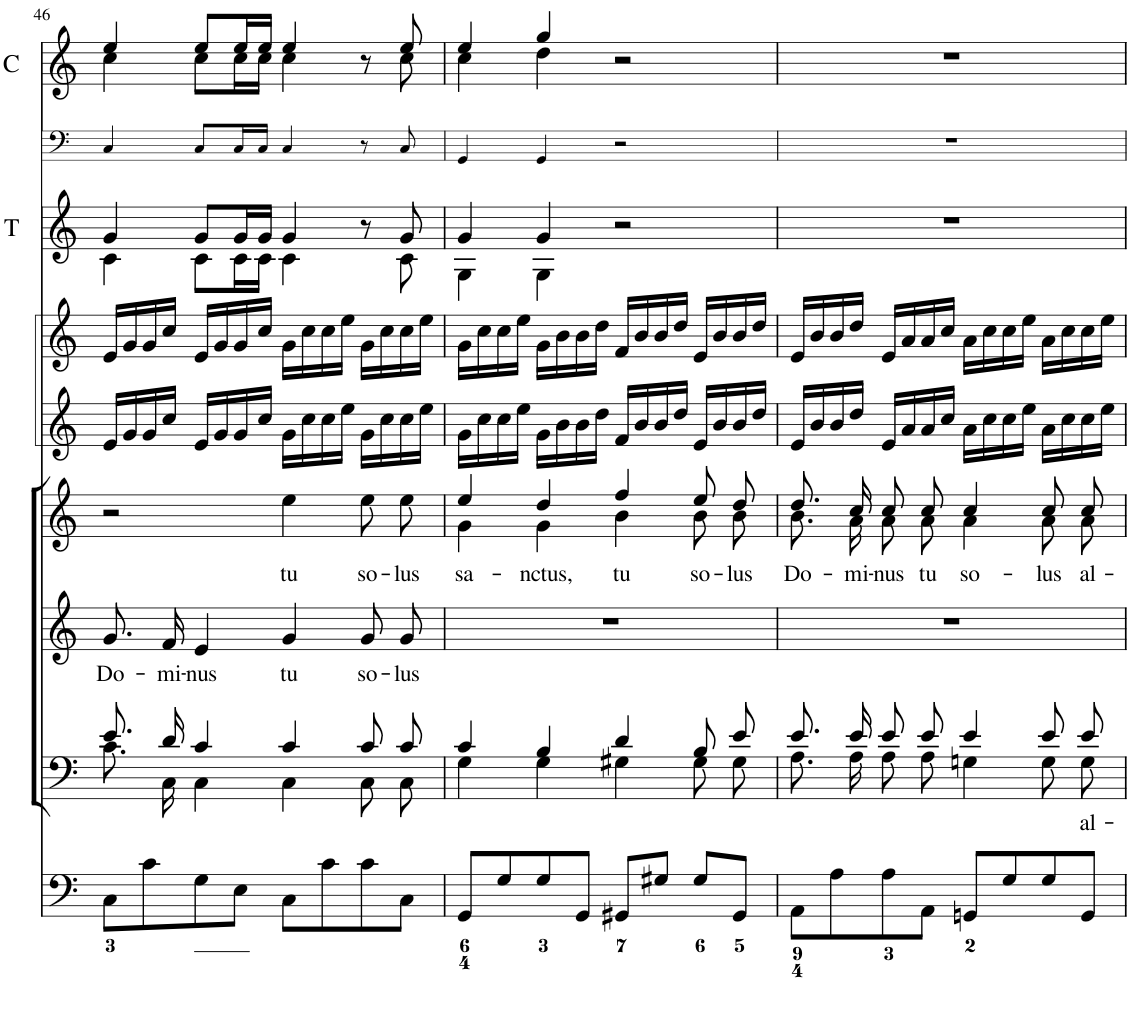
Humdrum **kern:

**kern	**kern	**text	**kern	**text	**kern	**text	**kern	**kern	**kern	**kern	**kern
*part9	*part8	*part8	*part7	*part7	*part6	*part6	*part5	*part4	*part3	*part2	*part1
*staff9	*staff8	*staff8	*staff7	*staff7	*staff6	*staff6	*staff5	*staff4	*staff3	*staff2	*staff1
*I"Organ	*I"Voice	*	*I"Alto	*	*I"Voice	*	*I"Violin	*I"Violini	*I"Trombe	*I"Timpani	*I"Clarini in C
*	*	*	*	*	*	*	*I'Vln	*I'Vln	*I'T	*I'Timp	*I'C
!!LO:PB:g=z
*clefF4	*clefF4	*	*clefG2	*	*clefG2	*	*clefG2	*clefG2	*clefG2	*clefF4	*clefG2
*k[]	*k[]	*	*k[]	*	*k[]	*	*k[]	*k[]	*k[]	*k[]	*k[]
*M4/4	*M4/4	*	*M4/4	*	*M4/4	*	*M4/4	*M4/4	*M4/4	*M4/4	*M4/4
*met(c)	*met(c)	*	*met(c)	*	*met(c)	*	*met(c)	*met(c)	*met(c)	*met(c)	*met(c)
=46	=46	=46	=46	=46	=46	=46	=46	=46	=46	=46	=46
*	*^	*	*	*	*	*	*	*	*	*	*
!	!	!	!	!	!LO:LY:b	!	!	!	!	!	!	!
*	*	*	*	*	*	*	*	*	*	*^	*	*^
8C\L	8.e/L	8.c\L	.	8.g/L	Do-	2r	.	16e/LL	16e/LL	4g/	4c\	4C/	4ee/	4cc\
.	.	.	.	.	.	.	.	16g/	16g/	.	.	.	.	.
8c\	.	.	.	.	.	.	.	16g/	16g/	.	.	.	.	.
!	!	!	!	!	!LO:LY:b	!	!	!	!	!	!	!	!	!
.	16d/Jk	16C\Jk	.	16f/Jk	-mi-	.	.	16cc/JJ	16cc/JJ	.	.	.	.	.
!	!	!	!	!	!LO:LY:b	!	!	!	!	!	!	!	!	!
8G\	4c/	4C\	.	4e/	-nus	.	.	16e/LL	16e/LL	8g/L	8c\L	8C/L	8ee/L	8cc\L
.	.	.	.	.	.	.	.	16g/	16g/	.	.	.	.	.
8E\J	.	.	.	.	.	.	.	16g/	16g/	16g/L	16c\L	16C/L	16ee/L	16cc\L
.	.	.	.	.	.	.	.	16cc/JJ	16cc/JJ	16g/JJ	16c\JJ	16C/JJ	16ee/JJ	16cc\JJ
!	!	!	!	!	!LO:LY:b	!	!LO:LY:b	!	!	!	!	!	!	!
8C\L	4c/	4C\	.	4g/	tu	4ee\	tu	16g\LL	16g\LL	4g/	4c\	4C/	4ee/	4cc\
.	.	.	.	.	.	.	.	16cc\	16cc\	.	.	.	.	.
8c\	.	.	.	.	.	.	.	16cc\	16cc\	.	.	.	.	.
.	.	.	.	.	.	.	.	16ee\JJ	16ee\JJ	.	.	.	.	.
!	!	!	!	!	!LO:LY:b	!	!LO:LY:b	!	!	!	!	!	!	!
8c\	8c/L	8C\L	.	8g/L	so-	8ee\L	so-	16g\LL	16g\LL	8r	8ryy	8r	8r	8ryy
.	.	.	.	.	.	.	.	16cc\	16cc\	.	.	.	.	.
!	!	!	!	!	!LO:LY:b	!	!LO:LY:b	!	!	!	!	!	!	!
8C\J	8c/J	8C\J	.	8g/J	-lus	8ee\J	-lus	16cc\	16cc\	8g/	8c\	8C/	8ee/	8cc\
.	.	.	.	.	.	.	.	16ee\JJ	16ee\JJ	.	.	.	.	.
=47	=47	=47	=47	=47	=47	=47	=47	=47	=47	=47	=47	=47	=47	=47
!	!	!	!	!	!	!	!LO:LY:b	!	!	!	!	!	!	!
*	*	*	*	*	*	*^	*	*	*	*	*	*	*	*
8GG/L	4c/	4G\	.	1r	.	4ee/	4g\	sa-	16g\LL	16g\LL	4g/	4G\	4GG/	4ee/	4cc\
.	.	.	.	.	.	.	.	.	16cc\	16cc\	.	.	.	.	.
8G/	.	.	.	.	.	.	.	.	16cc\	16cc\	.	.	.	.	.
.	.	.	.	.	.	.	.	.	16ee\JJ	16ee\JJ	.	.	.	.	.
!	!	!	!	!	!	!	!	!LO:LY:b	!	!	!	!	!	!	!
8G/	4B/	4G\	.	.	.	4dd/	4g\	-nctus,	16g\LL	16g\LL	4g/	4G\	4GG/	4gg/	4dd\
.	.	.	.	.	.	.	.	.	16b\	16b\	.	.	.	.	.
8GG/J	.	.	.	.	.	.	.	.	16b\	16b\	.	.	.	.	.
.	.	.	.	.	.	.	.	.	16dd\JJ	16dd\JJ	.	.	.	.	.
!	!	!	!	!	!	!	!	!LO:LY:b	!	!	!	!	!	!	!
8GG#X/L	4d/	4G#X\	.	.	.	4ff/	4b\	tu	16f/LL	16f/LL	2r	2ryy	2r	2r	2ryy
.	.	.	.	.	.	.	.	.	16b/	16b/	.	.	.	.	.
8G#X/J	.	.	.	.	.	.	.	.	16b/	16b/	.	.	.	.	.
.	.	.	.	.	.	.	.	.	16dd/JJ	16dd/JJ	.	.	.	.	.
!	!	!	!	!	!	!	!	!LO:LY:b	!	!	!	!	!	!	!
8G#/L	8B/L	8G#\L	.	.	.	8ee/L	8b\L	so-	16e/LL	16e/LL	.	.	.	.	.
.	.	.	.	.	.	.	.	.	16b/	16b/	.	.	.	.	.
!	!	!	!	!	!	!	!	!LO:LY:b	!	!	!	!	!	!	!
8GG#/J	8e/J	8G#\J	.	.	.	8dd/J	8b\J	-lus	16b/	16b/	.	.	.	.	.
.	.	.	.	.	.	.	.	.	16dd/JJ	16dd/JJ	.	.	.	.	.
*	*	*	*	*	*	*	*	*	*	*	*v	*v	*	*v	*v
=48	=48	=48	=48	=48	=48	=48	=48	=48	=48	=48	=48	=48	=48
!	!	!	!	!	!	!	!	!LO:LY:b	!	!	!	!	!
8AA\L	8.e/L	8.A\L	.	1r	.	8.dd/L	8.b\L	Do-	16e/LL	16e/LL	1r	1r	1r
.	.	.	.	.	.	.	.	.	16b/	16b/	.	.	.
8A\	.	.	.	.	.	.	.	.	16b/	16b/	.	.	.
!	!	!	!	!	!	!	!	!LO:LY:b	!	!	!	!	!
.	16e/Jk	16A\Jk	.	.	.	16cc/Jk	16a\Jk	-mi-	16dd/JJ	16dd/JJ	.	.	.
!	!	!	!	!	!	!	!	!LO:LY:b	!	!	!	!	!
8A\	8e/L	8A\L	.	.	.	8cc/L	8a\L	-nus	16e/LL	16e/LL	.	.	.
.	.	.	.	.	.	.	.	.	16a/	16a/	.	.	.
!	!	!	!	!	!	!	!	!LO:LY:b	!	!	!	!	!
8AA\J	8e/J	8A\J	.	.	.	8cc/J	8a\J	tu	16a/	16a/	.	.	.
.	.	.	.	.	.	.	.	.	16cc/JJ	16cc/JJ	.	.	.
!	!	!	!	!	!	!	!	!LO:LY:b	!	!	!	!	!
8GGn/L	4e/	4Gn\	.	.	.	4cc/	4a\	so-	16a\LL	16a\LL	.	.	.
.	.	.	.	.	.	.	.	.	16cc\	16cc\	.	.	.
8G/	.	.	.	.	.	.	.	.	16cc\	16cc\	.	.	.
.	.	.	.	.	.	.	.	.	16ee\JJ	16ee\JJ	.	.	.
!	!	!	!	!	!	!	!	!LO:LY:b	!	!	!	!	!
8G/	8e/L	8G\L	.	.	.	8cc/L	8a\L	-lus	16a\LL	16a\LL	.	.	.
.	.	.	.	.	.	.	.	.	16cc\	16cc\	.	.	.
!	!	!	!LO:LY:b	!	!	!	!	!LO:LY:b	!	!	!	!	!
8GG/J	8e/J	8G\J	al-	.	.	8cc/J	8a\J	al-	16cc\	16cc\	.	.	.
.	.	.	.	.	.	.	.	.	16ee\JJ	16ee\JJ	.	.	.
*	*v	*v	*	*	*	*v	*v	*	*	*	*	*	*
=	=	=	=	=	=	=	=	=	=	=	=
*-	*-	*-	*-	*-	*-	*-	*-	*-	*-	*-	*-
